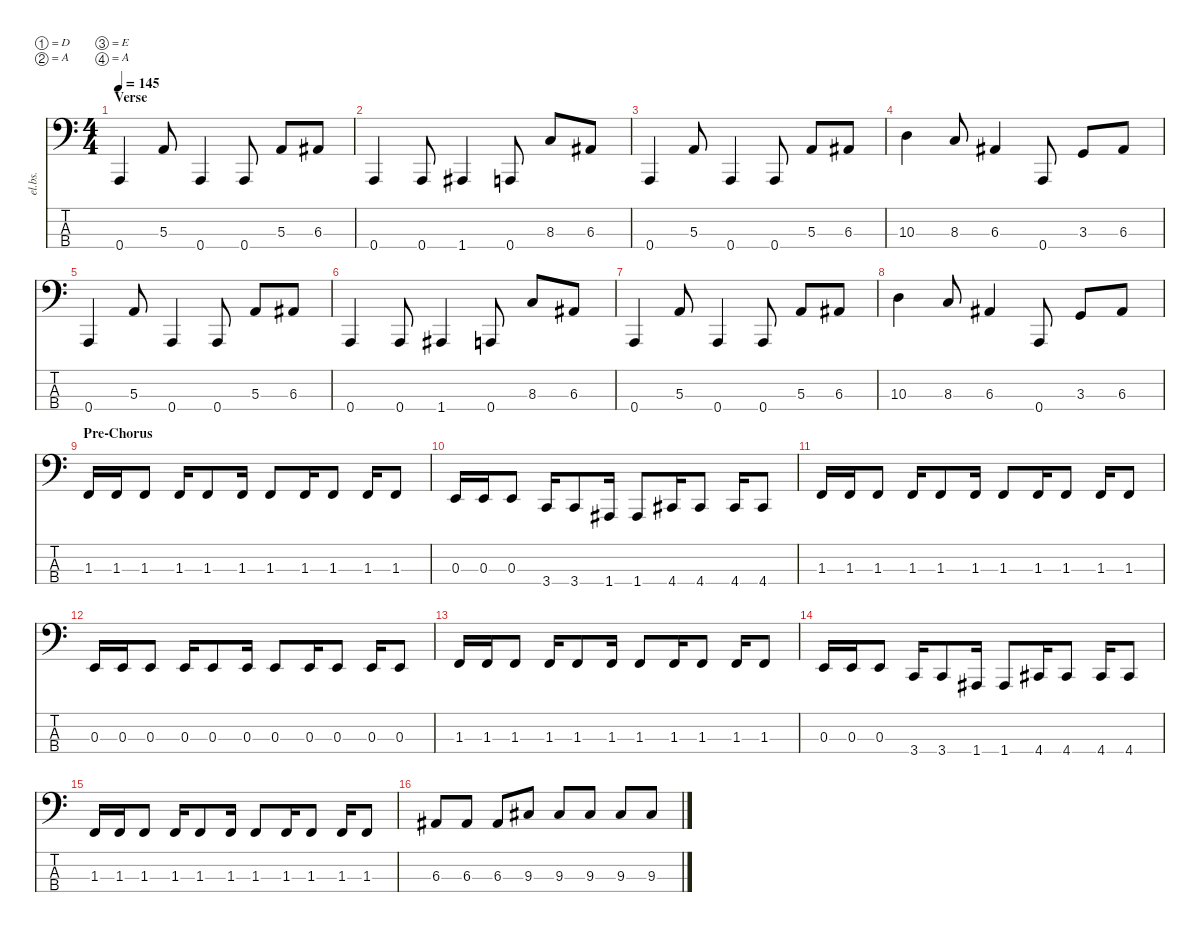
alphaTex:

\defaultSystemsLayout 4
\hideDynamics
\bracketExtendMode nobrackets
\track ("Electric Bass - Michal" "el.bs.") {instrument electricbasspick}
\staff {score tabs}
\tuning (D2 A1 E1 A0)
\ts (4 4)
\section ("" "Verse")
\tempo 145
\clef f4
\ks c
0.4.4{dy ff instrument electricbasspick beam Up} 5.3.8{beam Up} 0.4.4{beam Up} 0.4.8{beam Up} 5.3.8{beam Up} 6.3{acc #}.8{beam Up} |
0.4.4{beam Up} 0.4.8{beam Up} 1.4{acc #}.4{beam Up} 0.4.8{beam Up} 8.3.8{beam Up} 6.3{acc #}.8{beam Up} |
0.4.4{beam Up} 5.3.8{beam Up} 0.4.4{beam Up} 0.4.8{beam Up} 5.3.8{beam Up} 6.3{acc #}.8{beam Up} |
10.3.4{beam Down} 8.3.8{beam Up} 6.3{acc #}.4{beam Up} 0.4.8{beam Up} 3.3.8{beam Up} 6.3{acc #}.8{beam Up} |
0.4.4{beam Up} 5.3.8{beam Up} 0.4.4{beam Up} 0.4.8{beam Up} 5.3.8{beam Up} 6.3{acc #}.8{beam Up} |
0.4.4{beam Up} 0.4.8{beam Up} 1.4{acc #}.4{beam Up} 0.4.8{beam Up} 8.3.8{beam Up} 6.3{acc #}.8{beam Up} |
0.4.4{beam Up} 5.3.8{beam Up} 0.4.4{beam Up} 0.4.8{beam Up} 5.3.8{beam Up} 6.3{acc #}.8{beam Up} |
10.3.4{beam Down} 8.3.8{beam Up} 6.3{acc #}.4{beam Up} 0.4.8{beam Up} 3.3.8{beam Up} 6.3{acc #}.8{beam Up} |
\section ("" "Pre-Chorus")
1.3.16{beam Up} 1.3.16{beam Up} 1.3.8{beam Up} 1.3.16{beam Up} 1.3.8{beam Up} 1.3.16{beam Up} 1.3.8{beam Up} 1.3.16{beam Up} 1.3.8{beam Up} 1.3.16{beam Up} 1.3.8{beam Up} |
0.3.16{beam Up} 0.3.16{beam Up} 0.3.8{beam Up} 3.4.16{beam Up} 3.4.8{beam Up} 1.4{acc #}.16{beam Up} 1.4{acc #}.8{beam Up} 4.4{acc #}.16{beam Up} 4.4{acc #}.8{beam Up} 4.4{acc #}.16{beam Up} 4.4{acc #}.8{beam Up} |
1.3.16{beam Up} 1.3.16{beam Up} 1.3.8{beam Up} 1.3.16{beam Up} 1.3.8{beam Up} 1.3.16{beam Up} 1.3.8{beam Up} 1.3.16{beam Up} 1.3.8{beam Up} 1.3.16{beam Up} 1.3.8{beam Up} |
0.3.16{beam Up} 0.3.16{beam Up} 0.3.8{beam Up} 0.3.16{beam Up} 0.3.8{beam Up} 0.3.16{beam Up} 0.3.8{beam Up} 0.3.16{beam Up} 0.3.8{beam Up} 0.3.16{beam Up} 0.3.8{beam Up} |
1.3.16{beam Up} 1.3.16{beam Up} 1.3.8{beam Up} 1.3.16{beam Up} 1.3.8{beam Up} 1.3.16{beam Up} 1.3.8{beam Up} 1.3.16{beam Up} 1.3.8{beam Up} 1.3.16{beam Up} 1.3.8{beam Up} |
0.3.16{beam Up} 0.3.16{beam Up} 0.3.8{beam Up} 3.4.16{beam Up} 3.4.8{beam Up} 1.4{acc #}.16{beam Up} 1.4{acc #}.8{beam Up} 4.4{acc #}.16{beam Up} 4.4{acc #}.8{beam Up} 4.4{acc #}.16{beam Up} 4.4{acc #}.8{beam Up} |
1.3.16{beam Up} 1.3.16{beam Up} 1.3.8{beam Up} 1.3.16{beam Up} 1.3.8{beam Up} 1.3.16{beam Up} 1.3.8{beam Up} 1.3.16{beam Up} 1.3.8{beam Up} 1.3.16{beam Up} 1.3.8{beam Up} |
6.3{acc #}.8{beam Up} 6.3{acc #}.8{beam Up} 6.3{acc #}.8{beam Up} 9.3{acc #}.8{beam Up} 9.3{acc #}.8{beam Up} 9.3{acc #}.8{beam Up} 9.3{acc #}.8{beam Up} 9.3{acc #}.8{beam Up}
